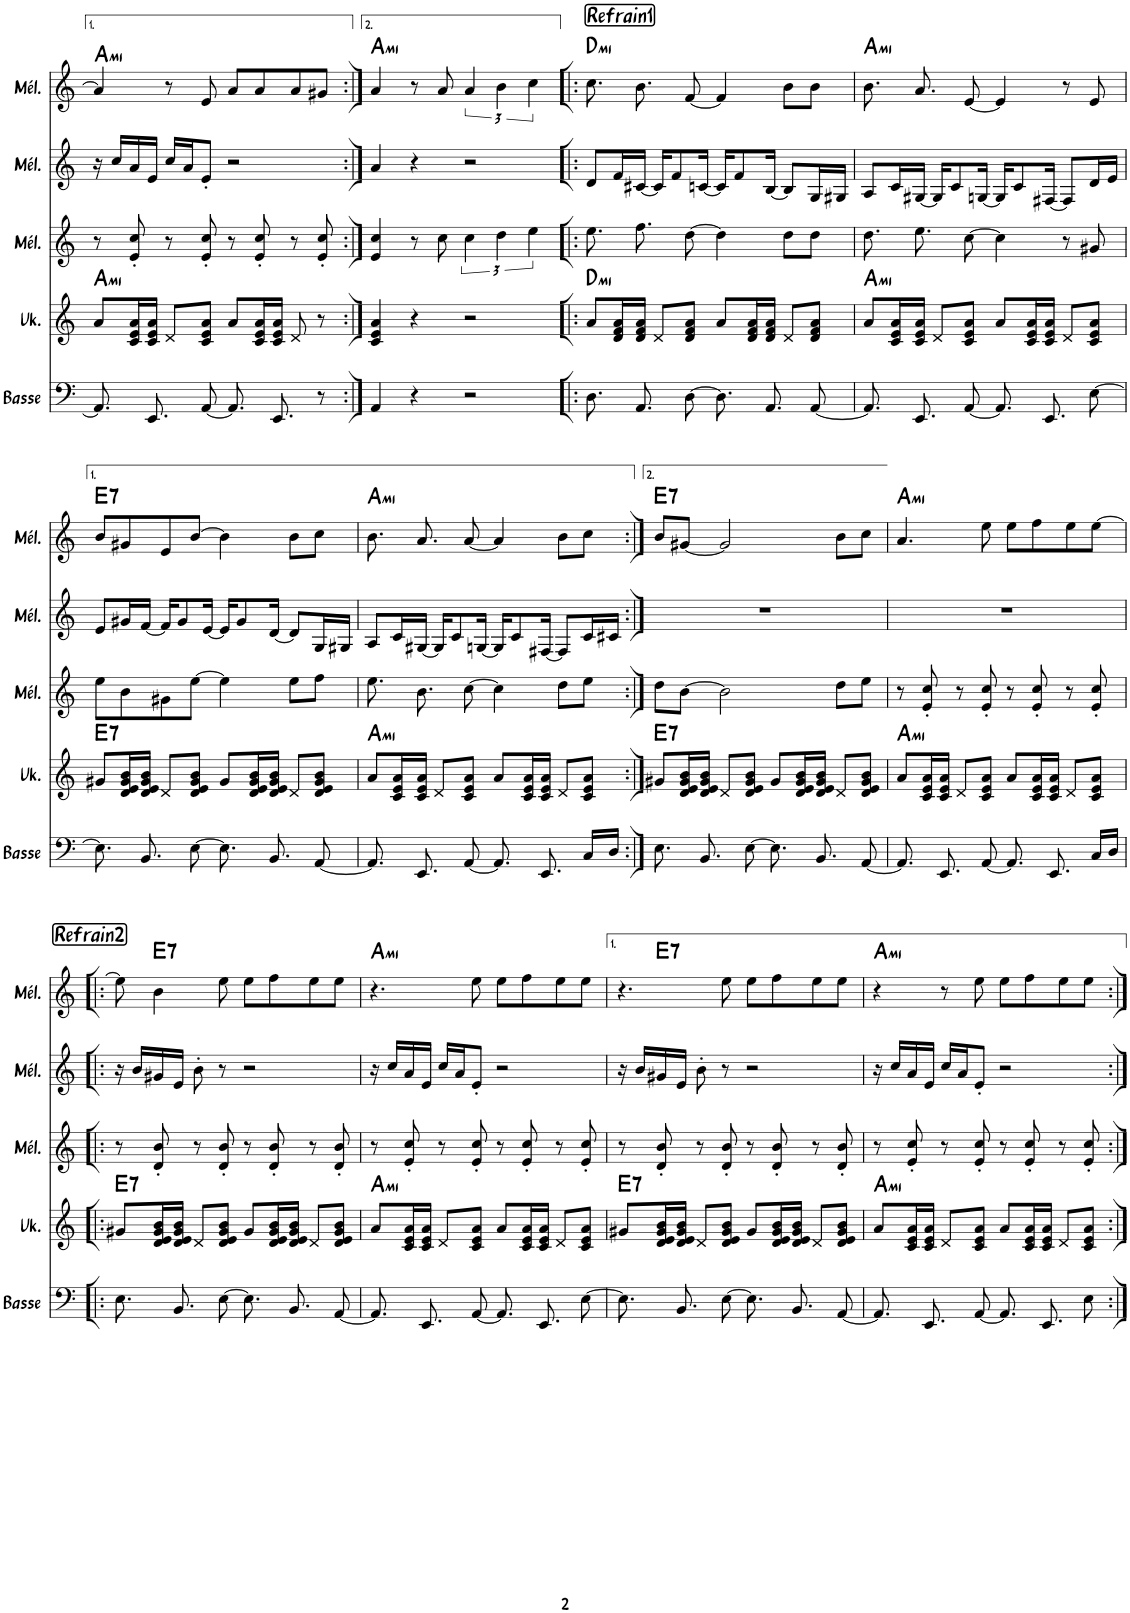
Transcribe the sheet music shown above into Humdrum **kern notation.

**kern	**kern	**harte	**kern	**kern	**kern	**harte	**kern	**harte
*part6	*part5	*part5	*part4	*part3	*part2	*part2	*part1	*part1
*staff6	*staff5	*	*staff4	*staff3	*staff2	*	*staff1	*
*I"Basse acoustique	*I"Ukulélé	*	*I"Mélodica	*I"Mélodica	*I"Mélodica	*	*I"Guitare acoustique	*
*I'Basse	*I'Uk.	*	*I'Mél.	*I'Mél.	*I'Mél.	*	*	*
!!LO:PB:g=z
*clefF4	*clefG2	*	*clefG2	*clefG2	*clefG2	*	*clefGv2	*
*Trd7c12	*	*	*	*	*	*	*	*
*k[]	*k[]	*	*k[]	*k[]	*k[]	*	*k[]	*
*M4/4	*M4/4	*	*M4/4	*M4/4	*M4/4	*	*M4/4	*
=16	=16	=16	=16	=16	=16	=16	=16	=16
!	!	!LO:H:kt=mi	!	!	!	!LO:H:kt=mi	!	!LO:H:kt=mi
8.AA/]	8a/L	A:min	8r	16r	4a/]	A:min	4a/]	A:min
.	.	.	.	16cc/LL	.	.	.	.
.	16c/ 16e/ 16a/L	.	8e/' 8cc/'	16a/	.	.	.	.
8.EE/	16c/ 16e/ 16a/JJ	.	.	16e/JJ	.	.	.	.
.	8d/L	.	8r	16cc/LL	8r	.	8r	.
.	.	.	.	16a/J	.	.	.	.
[8AA/	8c/ 8e/ 8a/J	.	8e/' 8cc/'	8e'/J	8e/	.	8e/	.
8.AA/]	8a/L	.	8r	2r	8a/L	.	8a/L	.
.	16c/ 16e/ 16a/L	.	8e/' 8cc/'	.	8a/	.	8a/J	.
8.EE/	16c/ 16e/ 16a/JJ	.	.	.	.	.	.	.
.	8d/	.	8r	.	8a/	.	8a/L	.
8r	8r	.	8e/' 8cc/'	.	8g#X/J	.	8g#X/J	.
=17:|!	=17:|!	=17:|!	=17:|!	=17:|!	=17:|!	=17:|!	=17:|!	=17:|!
!	!	!	!	!	!	!LO:H:kt=mi	!	!LO:H:kt=mi
4AA/	4c/ 4e/ 4a/	.	4e/ 4cc/	4a/	4a/	A:min	4a/	A:min
4r	4r	.	8r	4r	8r	.	8r	.
.	.	.	8cc\	.	8a/	.	8a/	.
*	*	*	*	*	*	*	*Xbrackettup	*
2r	2r	.	6cc\	2r	6a/	.	6a/	.
.	.	.	6dd\	.	6b\	.	6b/	.
.	.	.	6ee\	.	6cc\	.	6cc/	.
!!LO:REH:place=s1:a:rj:fs=14:t=Refrain1
=18!|:	=18!|:	=18!|:	=18!|:	=18!|:	=18!|:	=18!|:	=18!|:	=18!|:
!	!	!LO:H:kt=mi	!	!	!	!LO:H:kt=mi	!	!LO:H:kt=mi
8.D\	8a/L	D:min	8.ee\	8d/L	8.cc\	D:min	8.cc/L	D:min
.	16d/ 16f/ 16a/L	.	.	16f/L	.	.	.	.
8.AA/	16d/ 16f/ 16a/JJ	.	8.ff\	[16c#X/JJ	8.b\	.	8.b/J	.
.	8d/L	.	.	16c#/KL]	.	.	.	.
.	.	.	.	8f/	.	.	.	.
[8D\	8d/ 8f/ 8a/J	.	[8dd\	.	[8f/	.	[8f/	.
.	.	.	.	[16cn/Jk	.	.	.	.
8.D\]	8a/L	.	4dd\]	16c/KL]	4f/]	.	4f/]	.
.	.	.	.	8f/	.	.	.	.
.	16d/ 16f/ 16a/L	.	.	.	.	.	.	.
8.AA/	16d/ 16f/ 16a/JJ	.	.	[16B/Jk	.	.	.	.
.	8d/L	.	8dd\L	8B/L]	8b\L	.	8b/L	.
[8AA/	8d/ 8f/ 8a/J	.	8dd\J	16G/L	8b\J	.	8b/J	.
.	.	.	.	16G#X/JJ	.	.	.	.
=19	=19	=19	=19	=19	=19	=19	=19	=19
!	!	!LO:H:kt=mi	!	!	!	!LO:H:kt=mi	!	!LO:H:kt=mi
8.AA/]	8a/L	A:min	8.dd\	8A/L	8.b\	A:min	8.b/L	A:min
.	16c/ 16e/ 16a/L	.	.	16c/L	.	.	.	.
8.EE/	16c/ 16e/ 16a/JJ	.	8.ee\	[16G#X/JJ	8.a/	.	8.a/J	.
.	8d/L	.	.	16G#/KL]	.	.	.	.
.	.	.	.	8c/	.	.	.	.
[8AA/	8c/ 8e/ 8a/J	.	[8cc\	.	[8e/	.	[8e/	.
.	.	.	.	[16Gn/Jk	.	.	.	.
8.AA/]	8a/L	.	4cc\]	16G/KL]	4e/]	.	4e/]	.
.	.	.	.	8c/	.	.	.	.
.	16c/ 16e/ 16a/L	.	.	.	.	.	.	.
8.EE/	16c/ 16e/ 16a/JJ	.	.	[16F#X/Jk	.	.	.	.
.	8d/L	.	8r	8F#/L]	8r	.	8r	.
[8E\	8c/ 8e/ 8a/J	.	8g#X/	16d/L	8e/	.	8e/	.
.	.	.	.	16e/JJ	.	.	.	.
!!LO:LB:g=z
=20	=20	=20	=20	=20	=20	=20	=20	=20
!	!	!LO:H:kt=7	!	!	!	!LO:H:kt=7	!	!LO:H:kt=7
8.E\]	8g#X/L	E:7	8ee\L	8e/L	8b/L	E:7	8b/L	E:7
.	16d/ 16e/ 16g#/ 16b/L	.	8b\	16g#X/L	8g#X/	.	8g#X/J	.
8.BB/	16d/ 16e/ 16g#/ 16b/JJ	.	.	[16f/JJ	.	.	.	.
.	8d/L	.	8g#X\	16f/KL]	8e/	.	8e/L	.
.	.	.	.	8g#/	.	.	.	.
[8E\	8d/ 8e/ 8g#/ 8b/J	.	[8ee\J	.	[8b/J	.	[8b/J	.
.	.	.	.	[16e/Jk	.	.	.	.
8.E\]	8g#/L	.	4ee\]	16e/KL]	4b\]	.	4b/]	.
.	.	.	.	8g#/	.	.	.	.
.	16d/ 16e/ 16g#/ 16b/L	.	.	.	.	.	.	.
8.BB/	16d/ 16e/ 16g#/ 16b/JJ	.	.	[16d/Jk	.	.	.	.
.	8d/L	.	8ee\L	8d/L]	8b\L	.	8b/L	.
[8AA/	8d/ 8e/ 8g#/ 8b/J	.	8ff\J	16G/L	8cc\J	.	8cc/J	.
.	.	.	.	16G#X/JJ	.	.	.	.
=21	=21	=21	=21	=21	=21	=21	=21	=21
!	!	!LO:H:kt=mi	!	!	!	!LO:H:kt=mi	!	!LO:H:kt=mi
8.AA/]	8a/L	A:min	8.ee\	8A/L	8.b\	A:min	8.b/L	A:min
.	16c/ 16e/ 16a/L	.	.	16c/L	.	.	.	.
8.EE/	16c/ 16e/ 16a/JJ	.	8.b\	[16G#X/JJ	8.a/	.	8.a/J	.
.	8d/L	.	.	16G#/KL]	.	.	.	.
.	.	.	.	8c/	.	.	.	.
[8AA/	8c/ 8e/ 8a/J	.	[8cc\	.	[8a/	.	[8a/	.
.	.	.	.	[16Gn/Jk	.	.	.	.
8.AA/]	8a/L	.	4cc\]	16G/KL]	4a/]	.	4a/]	.
.	.	.	.	8c/	.	.	.	.
.	16c/ 16e/ 16a/L	.	.	.	.	.	.	.
8.EE/	16c/ 16e/ 16a/JJ	.	.	[16F#X/Jk	.	.	.	.
.	8d/L	.	8dd\L	8F#/L]	8b\L	.	8b/L	.
16C/LL	8c/ 8e/ 8a/J	.	8ee\J	16c/L	8cc\J	.	8cc/J	.
16D/JJ	.	.	.	16c#X/JJ	.	.	.	.
=22:|!	=22:|!	=22:|!	=22:|!	=22:|!	=22:|!	=22:|!	=22:|!	=22:|!
!	!	!LO:H:kt=7	!	!	!	!LO:H:kt=7	!	!LO:H:kt=7
8.E\	8g#X/L	E:7	8dd\L	1r	8b/L	E:7	8b/L	E:7
.	16d/ 16e/ 16g#/ 16b/L	.	[8b\J	.	[8g#X/J	.	[8g#X/J	.
8.BB/	16d/ 16e/ 16g#/ 16b/JJ	.	.	.	.	.	.	.
.	8d/L	.	2b\]	.	2g#/]	.	2g#/]	.
[8E\	8d/ 8e/ 8g#/ 8b/J	.	.	.	.	.	.	.
8.E\]	8g#/L	.	.	.	.	.	.	.
.	16d/ 16e/ 16g#/ 16b/L	.	.	.	.	.	.	.
8.BB/	16d/ 16e/ 16g#/ 16b/JJ	.	.	.	.	.	.	.
.	8d/L	.	8dd\L	.	8b\L	.	8b/L	.
[8AA/	8d/ 8e/ 8g#/ 8b/J	.	8ee\J	.	8cc\J	.	8cc/J	.
=23	=23	=23	=23	=23	=23	=23	=23	=23
!	!	!LO:H:kt=mi	!	!	!	!LO:H:kt=mi	!	!LO:H:kt=mi
8.AA/]	8a/L	A:min	8r	1r	4.a/	A:min	4.a/	A:min
.	16c/ 16e/ 16a/L	.	8e/' 8cc/'	.	.	.	.	.
8.EE/	16c/ 16e/ 16a/JJ	.	.	.	.	.	.	.
.	8d/L	.	8r	.	.	.	.	.
[8AA/	8c/ 8e/ 8a/J	.	8e/' 8cc/'	.	8ee\	.	8ee/	.
8.AA/]	8a/L	.	8r	.	8ee\L	.	8ee/L	.
.	16c/ 16e/ 16a/L	.	8e/' 8cc/'	.	8ff\	.	8ff/J	.
8.EE/	16c/ 16e/ 16a/JJ	.	.	.	.	.	.	.
.	8d/L	.	8r	.	8ee\	.	8ee/L	.
16C/LL	8c/ 8e/ 8a/J	.	8e/' 8cc/'	.	[8ee\J	.	[8ee/J	.
16D/JJ	.	.	.	.	.	.	.	.
!!LO:LB:g=z
!!LO:REH:place=s1:a:rj:fs=14:t=Refrain2
=24!|:	=24!|:	=24!|:	=24!|:	=24!|:	=24!|:	=24!|:	=24!|:	=24!|:
!	!	!LO:H:kt=7	!	!	!	!	!	!
8.E\	8g#X/L	E:7	8r	16r	8ee\]	.	8ee/]	.
.	.	.	.	16b/LL	.	.	.	.
!	!	!	!	!	!	!LO:H:kt=7	!	!LO:H:kt=7
.	16d/ 16e/ 16g#/ 16b/L	.	8d/' 8b/'	16g#X/	4b\	E:7	4b/	E:7
8.BB/	16d/ 16e/ 16g#/ 16b/JJ	.	.	16e/JJ	.	.	.	.
.	8d/L	.	8r	8b'\	.	.	.	.
[8E\	8d/ 8e/ 8g#/ 8b/J	.	8d/' 8b/'	8r	8ee\	.	8ee/	.
8.E\]	8g#/L	.	8r	2r	8ee\L	.	8ee/L	.
.	16d/ 16e/ 16g#/ 16b/L	.	8d/' 8b/'	.	8ff\	.	8ff/J	.
8.BB/	16d/ 16e/ 16g#/ 16b/JJ	.	.	.	.	.	.	.
.	8d/L	.	8r	.	8ee\	.	8ee/L	.
[8AA/	8d/ 8e/ 8g#/ 8b/J	.	8d/' 8b/'	.	8ee\J	.	8ee/J	.
=25	=25	=25	=25	=25	=25	=25	=25	=25
!	!	!LO:H:kt=mi	!	!	!	!LO:H:kt=mi	!LO:N:vis=4	!LO:H:kt=mi
8.AA/]	8a/L	A:min	8r	16r	4.r	A:min	4.r	A:min
.	.	.	.	16cc/LL	.	.	.	.
.	16c/ 16e/ 16a/L	.	8e/' 8cc/'	16a/	.	.	.	.
8.EE/	16c/ 16e/ 16a/JJ	.	.	16e/JJ	.	.	.	.
.	8d/L	.	8r	16cc/LL	.	.	.	.
.	.	.	.	16a/J	.	.	.	.
[8AA/	8c/ 8e/ 8a/J	.	8e/' 8cc/'	8e'/J	8ee\	.	8ee/	.
8.AA/]	8a/L	.	8r	2r	8ee\L	.	8ee/L	.
.	16c/ 16e/ 16a/L	.	8e/' 8cc/'	.	8ff\	.	8ff/J	.
8.EE/	16c/ 16e/ 16a/JJ	.	.	.	.	.	.	.
.	8d/L	.	8r	.	8ee\	.	8ee/L	.
[8E\	8c/ 8e/ 8a/J	.	8e/' 8cc/'	.	8ee\J	.	8ee/J	.
=26	=26	=26	=26	=26	=26	=26	=26	=26
!	!	!LO:H:kt=7	!	!	!	!	!LO:N:vis=4	!
*	*	*	*	*	*^	*	*^	*
8.E\]	8g#X/L	E:7	8r	16r	4.r	8ryy	.	4.r	8ryy	.
.	.	.	.	16b/LL	.	.	.	.	.	.
!	!	!	!	!	!	!	!LO:H:kt=7	!	!	!LO:H:kt=7
.	16d/ 16e/ 16g#/ 16b/L	.	8d/' 8b/'	16g#X/	.	2..ryy	E:7	.	2..ryy	E:7
8.BB/	16d/ 16e/ 16g#/ 16b/JJ	.	.	16e/JJ	.	.	.	.	.	.
.	8d/L	.	8r	8b'\	.	.	.	.	.	.
[8E\	8d/ 8e/ 8g#/ 8b/J	.	8d/' 8b/'	8r	8ee\	.	.	8ee/	.	.
8.E\]	8g#/L	.	8r	2r	8ee\L	.	.	8ee/L	.	.
.	16d/ 16e/ 16g#/ 16b/L	.	8d/' 8b/'	.	8ff\	.	.	8ff/J	.	.
8.BB/	16d/ 16e/ 16g#/ 16b/JJ	.	.	.	.	.	.	.	.	.
.	8d/L	.	8r	.	8ee\	.	.	8ee/L	.	.
[8AA/	8d/ 8e/ 8g#/ 8b/J	.	8d/' 8b/'	.	8ee\J	.	.	8ee/J	.	.
=27	=27	=27	=27	=27	=27	=27	=27	=27	=27	=27
!	!	!LO:H:kt=mi	!	!	!	!	!LO:H:kt=mi	!	!	!LO:H:kt=mi
*	*	*	*	*	*v	*v	*	*	*	*
*	*	*	*	*	*	*	*v	*v	*
8.AA/]	8a/L	A:min	8r	16r	4r	A:min	4r	A:min
.	.	.	.	16cc/LL	.	.	.	.
.	16c/ 16e/ 16a/L	.	8e/' 8cc/'	16a/	.	.	.	.
8.EE/	16c/ 16e/ 16a/JJ	.	.	16e/JJ	.	.	.	.
.	8d/L	.	8r	16cc/LL	8r	.	8r	.
.	.	.	.	16a/J	.	.	.	.
[8AA/	8c/ 8e/ 8a/J	.	8e/' 8cc/'	8e'/J	8ee\	.	8ee/	.
8.AA/]	8a/L	.	8r	2r	8ee\L	.	8ee/L	.
.	16c/ 16e/ 16a/L	.	8e/' 8cc/'	.	8ff\	.	8ff/J	.
8.EE/	16c/ 16e/ 16a/JJ	.	.	.	.	.	.	.
.	8d/L	.	8r	.	8ee\	.	8ee/L	.
8E\	8c/ 8e/ 8a/J	.	8e/' 8cc/'	.	8ee\J	.	8ee/J	.
=:|!	=:|!	=:|!	=:|!	=:|!	=:|!	=:|!	=:|!	=:|!
*-	*-	*-	*-	*-	*-	*-	*-	*-
